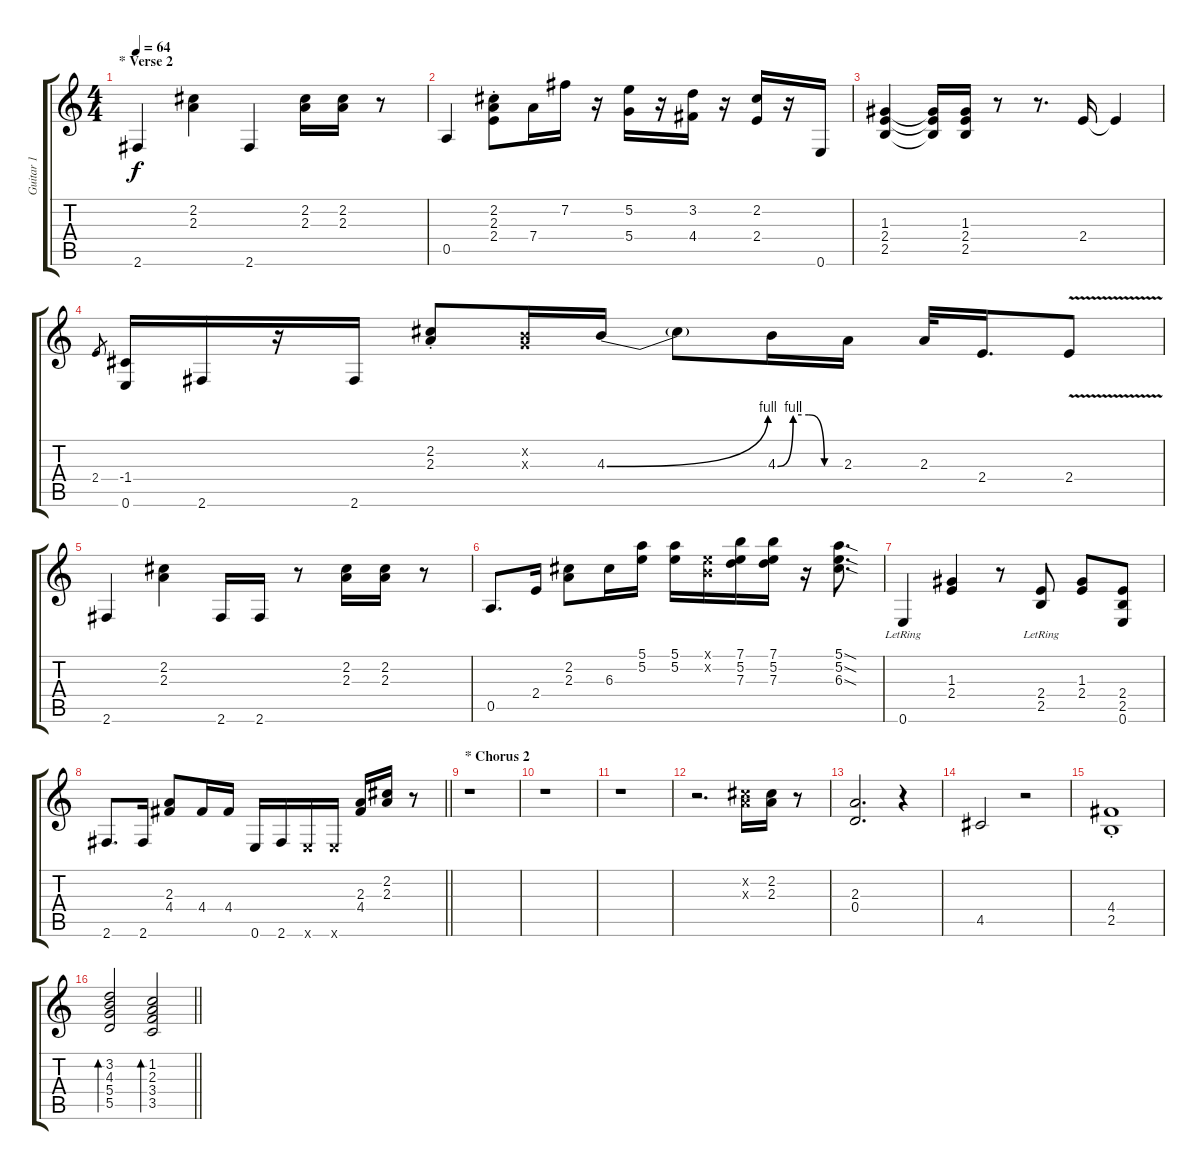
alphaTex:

\track ("Guitar 1" "Guitar 1") {mute instrument electricguitarclean}
\staff {score tabs}
\tuning (E4 B3 G3 D3 A2 E2) {hide}
\ts (4 4)
\section ("" "* Verse 2")
\tempo 64
\clef g2
\ks c
2.6.4{dy f instrument electricguitarclean} (2.2 2.3).4 2.6.4 (2.2 2.3).16 (2.2 2.3).16 r.8 |
0.5.4 (2.2{st} 2.3{st} 2.4{st}).8 7.4.16 7.2.16 r.16 (5.2 5.4).16 r.16 (3.2 4.4).16 r.16 (2.2 2.4).16 r.16 0.6.16 |
(1.3 2.4 2.5).4 (1.3{t} 2.4{t} 2.5{t}).16 (1.3 2.4 2.5).16 r.8 r.8{d} 2.4.16 2.4{t}.4 |
2.4.8{gr} (-1.4 0.6).16 2.6.16 r.16 2.6.16 (2.2{st} 2.3{st}).8 (0.2{x} 0.3{x}).16 4.3{be (bend 0 0 60 4)}.16 4.3{t}.8 4.3{be (custom 0 0 15 4 30 4 45 0 60 0)}.16 2.3.16 2.3.32 2.4.16{d} 2.4{v}.8 |
2.6.4 (2.2 2.3).4 2.6.16 2.6.16 r.8 (2.2 2.3).16 (2.2 2.3).16 r.8 |
0.5.8{d} 2.4.16 (2.2 2.3).8 6.3.16 (5.1 5.2).16 (5.1 5.2).16 (0.1{x} 0.2{x}).16 (7.1 5.2 7.3).16 (7.1 5.2 7.3).16 r.16 (5.1{sod} 5.2{sod} 6.3{sod}).8{d} |
0.6{lr}.4 (1.3 2.4).4 r.8 (2.4 2.5{lr}).8 (1.3 2.4).8 (2.4 2.5 0.6).8 |
\barLineRight lightlight
2.6.8{d} 2.6.16 (2.3 4.4).8 4.4.16 4.4.16 0.6.16 2.6.16 0.6{x}.16 0.6{x}.16 (2.3 4.4).16 (2.2 2.3).16 r.8 |
\section ("" "* Chorus 2")
r.1 |
r.1 |
r.1 |
r.2{d} (2.2{x} 2.3{x}).16 (2.2 2.3).16 r.8 |
(2.3 0.4).2{d} r.4 |
4.5.2 r.2 |
(4.4{st} 2.5{st}).1 |
\barLineRight lightlight
(3.2 4.3 5.4 5.5).2{bd 120} (1.2 2.3 3.4 3.5).2{bd 30}
